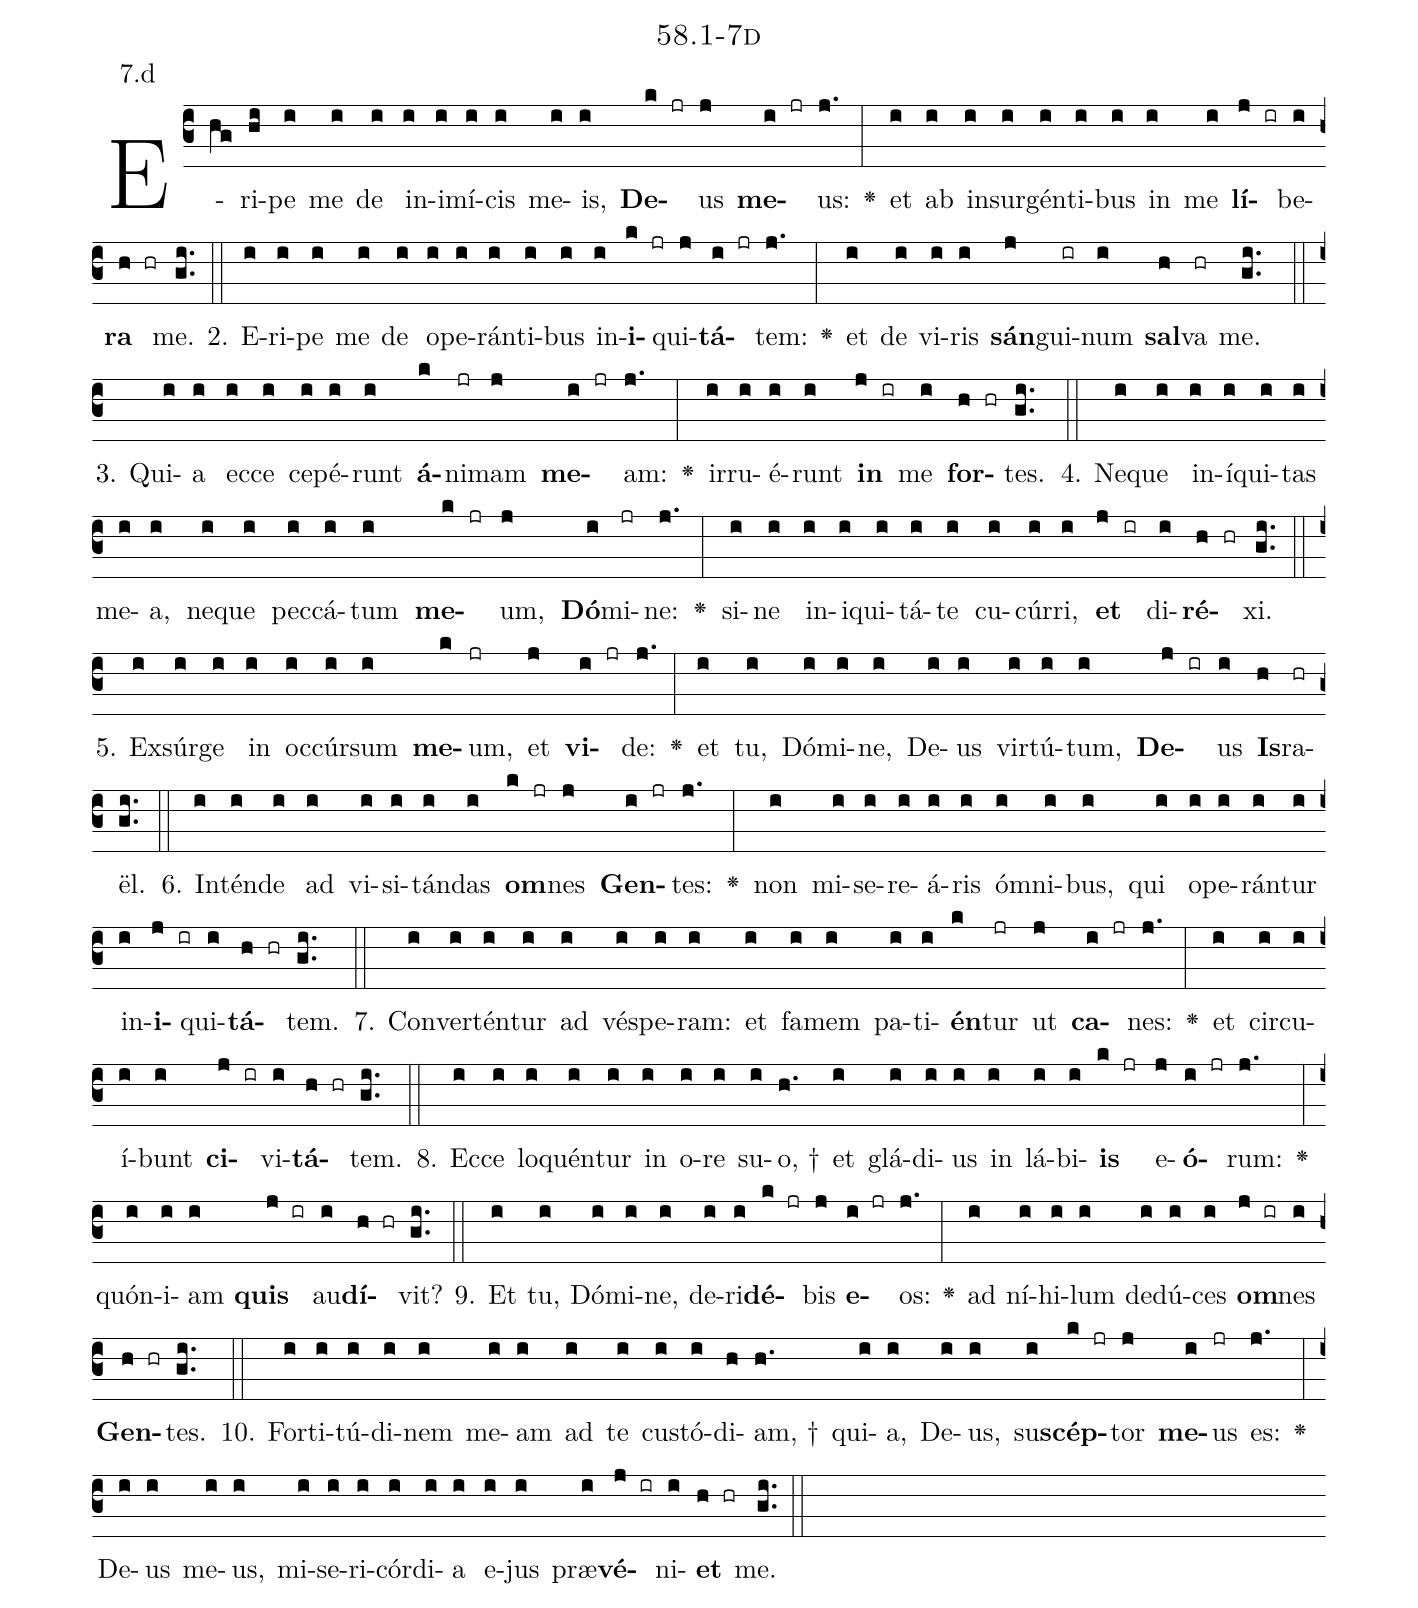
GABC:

name: 58.1-7d;
annotation: 7.d;
%%
(c3)E(hg)ri(hi)pe(i) me(i) de(i) in(i)i(i)mí(i)cis(i) me(i)is,(i) <b>De</b>(k jr)us(j) <b>me</b>(i jr)us:(j.) <v>\greheightstar</v>(:) et(i) ab(i) in(i)sur(i)gén(i)ti(i)bus(i) in(i) me(i) <b>lí</b>(j ir)be(i)<b>ra</b>(h hr) me.(gi..) (::)
2. E(i)ri(i)pe(i) me(i) de(i) o(i)pe(i)rán(i)ti(i)bus(i) in(i)<b>i</b>(k jr)qui(j)<b>tá</b>(i jr)tem:(j.) <v>\greheightstar</v>(:) et(i) de(i) vi(i)ris(i) <b>sán</b>(j)gui(ir)num(i) <b>sal</b>(h)va(hr) me.(gi..) (::)
3. Qui(i)a(i) ec(i)ce(i) ce(i)pé(i)runt(i) <b>á</b>(k)ni(jr)mam(j) <b>me</b>(i jr)am:(j.) <v>\greheightstar</v>(:) ir(i)ru(i)é(i)runt(i) <b>in</b>(j ir) me(i) <b>for</b>(h hr)tes.(gi..) (::)
4. Ne(i)que(i) in(i)í(i)qui(i)tas(i) me(i)a,(i) ne(i)que(i) pec(i)cá(i)tum(i) <b>me</b>(k jr)um,(j) <b>Dó</b>(i)mi(jr)ne:(j.) <v>\greheightstar</v>(:) si(i)ne(i) in(i)i(i)qui(i)tá(i)te(i) cu(i)cúr(i)ri,(i) <b>et</b>(j ir) di(i)<b>ré</b>(h hr)xi.(gi..) (::)
5. Ex(i)súr(i)ge(i) in(i) oc(i)cúr(i)sum(i) <b>me</b>(k)um,(jr) et(j) <b>vi</b>(i jr)de:(j.) <v>\greheightstar</v>(:) et(i) tu,(i) Dó(i)mi(i)ne,(i) De(i)us(i) vir(i)tú(i)tum,(i) <b>De</b>(j ir)us(i) <b>Is</b>(h)ra(hr)ël.(gi..) (::)
6. In(i)tén(i)de(i) ad(i) vi(i)si(i)tán(i)das(i) <b>om</b>(k jr)nes(j) <b>Gen</b>(i jr)tes:(j.) <v>\greheightstar</v>(:) non(i) mi(i)se(i)re(i)á(i)ris(i) óm(i)ni(i)bus,(i) qui(i) o(i)pe(i)rán(i)tur(i) in(i)<b>i</b>(j ir)qui(i)<b>tá</b>(h hr)tem.(gi..) (::)
7. Con(i)ver(i)tén(i)tur(i) ad(i) vés(i)pe(i)ram:(i) et(i) fa(i)mem(i) pa(i)ti(i)<b>én</b>(k)tur(jr) ut(j) <b>ca</b>(i jr)nes:(j.) <v>\greheightstar</v>(:) et(i) cir(i)cu(i)í(i)bunt(i) <b>ci</b>(j ir)vi(i)<b>tá</b>(h hr)tem.(gi..) (::)
8. Ec(i)ce(i) lo(i)quén(i)tur(i) in(i) o(i)re(i) su(i)o, †(h.) et(i) glá(i)di(i)us(i) in(i) lá(i)bi(i)<b>is</b>(k jr) e(j)<b>ó</b>(i jr)rum:(j.) <v>\greheightstar</v>(:) quón(i)i(i)am(i) <b>quis</b>(j ir) au(i)<b>dí</b>(h hr)vit?(gi..) (::)
9. Et(i) tu,(i) Dó(i)mi(i)ne,(i) de(i)ri(i)<b>dé</b>(k jr)bis(j) <b>e</b>(i jr)os:(j.) <v>\greheightstar</v>(:) ad(i) ní(i)hi(i)lum(i) de(i)dú(i)ces(i) <b>om</b>(j ir)nes(i) <b>Gen</b>(h hr)tes.(gi..) (::)
10. For(i)ti(i)tú(i)di(i)nem(i) me(i)am(i) ad(i) te(i) cus(i)tó(i)di(h)am, †(h.) qui(i)a,(i) De(i)us,(i) su(i)<b>scép</b>(k jr)tor(j) <b>me</b>(i)us(jr) es:(j.) <v>\greheightstar</v>(:) De(i)us(i) me(i)us,(i) mi(i)se(i)ri(i)cór(i)di(i)a(i) e(i)jus(i) præ(i)<b>vé</b>(j ir)ni(i)<b>et</b>(h hr) me.(gi..) (::)
